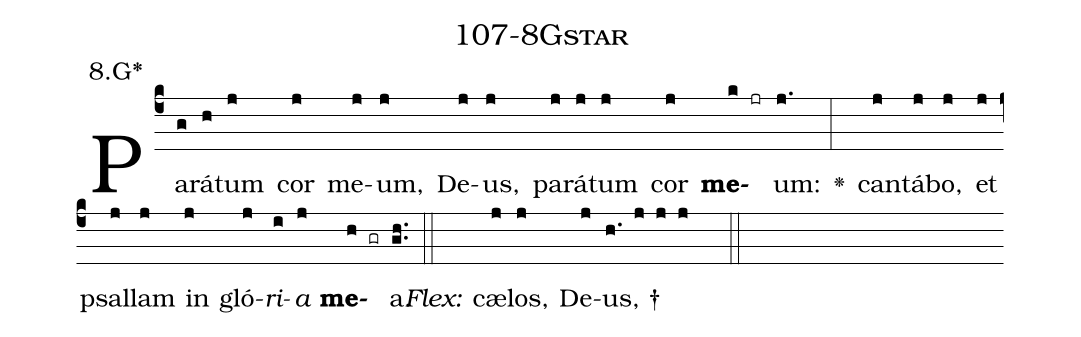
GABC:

name: 107-8Gstar;
annotation: 8.G*;
%%
(c4)Pa(g)rá(h)tum(j) cor(j) me(j)um,(j) De(j)us,(j) pa(j)rá(j)tum(j) cor(j) <b>me</b>(k jr)um:(j.) <v>\greheightstar</v>(:) can(j)tá(j)bo,(j) et(j) psal(j)lam(j) in(j) gló(j)<i>ri</i>(i)<i>a</i>(j) <b>me</b>(h gr)a.(gh..) (::)
<i>Flex:</i>()  cæ(j)los,(j) De(j)us, †(h. j j j  ::)

%E(j) u(j) o(i) u(j) a(h) e.(gh..) (::)
